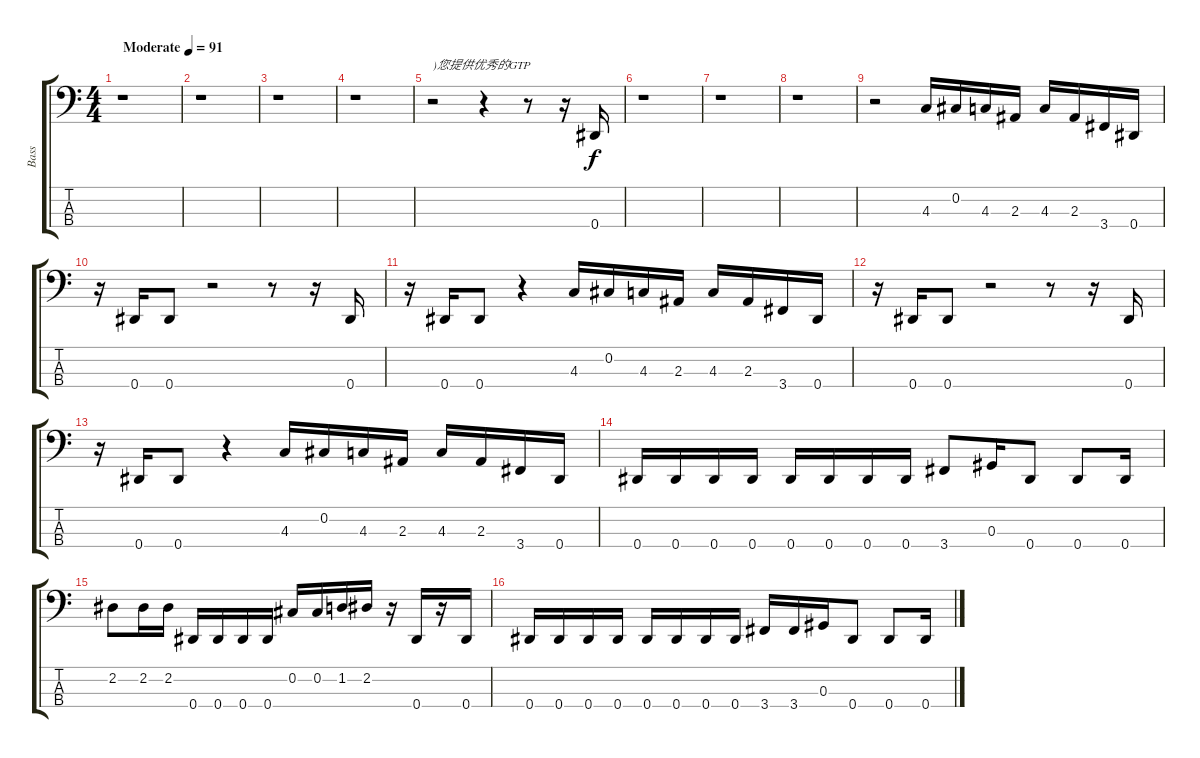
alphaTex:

\track ("Bass" "Bass") {instrument electricbassfinger}
\staff {score tabs}
\tuning (Gb2 Db2 Ab1 Eb1) {hide}
\ts (4 4)
\tempo (91 "Moderate")
\clef f4
\ks c
r.1{dy f instrument electricbassfinger} |
r.1 |
r.1 |
r.1 |
r.2{txt ")您提供优秀的GTP"} r.4 r.8 r.16 0.4.16 |
r.1 |
r.1 |
r.1 |
r.2 4.3.16 0.2.16 4.3.16 2.3.16 4.3.16 2.3.16 3.4.16 0.4.16 |
r.16 0.4.16 0.4.8 r.2 r.8 r.16 0.4.16 |
r.16 0.4.16 0.4.8 r.4 4.3.16 0.2.16 4.3.16 2.3.16 4.3.16 2.3.16 3.4.16 0.4.16 |
r.16 0.4.16 0.4.8 r.2 r.8 r.16 0.4.16 |
r.16 0.4.16 0.4.8 r.4 4.3.16 0.2.16 4.3.16 2.3.16 4.3.16 2.3.16 3.4.16 0.4.16 |
0.4.16 0.4.16 0.4.16 0.4.16 0.4.16 0.4.16 0.4.16 0.4.16 3.4.8 0.3.16 0.4.8 0.4.8 0.4.16 |
2.2.8 2.2.16 2.2.16 0.4.16 0.4.16 0.4.16 0.4.16 0.2.16 0.2.16 1.2.16 2.2.16 r.16 0.4.16 r.16 0.4.16 |
0.4.16 0.4.16 0.4.16 0.4.16 0.4.16 0.4.16 0.4.16 0.4.16 3.4.16 3.4.16 0.3.16 0.4.8 0.4.8 0.4.16
